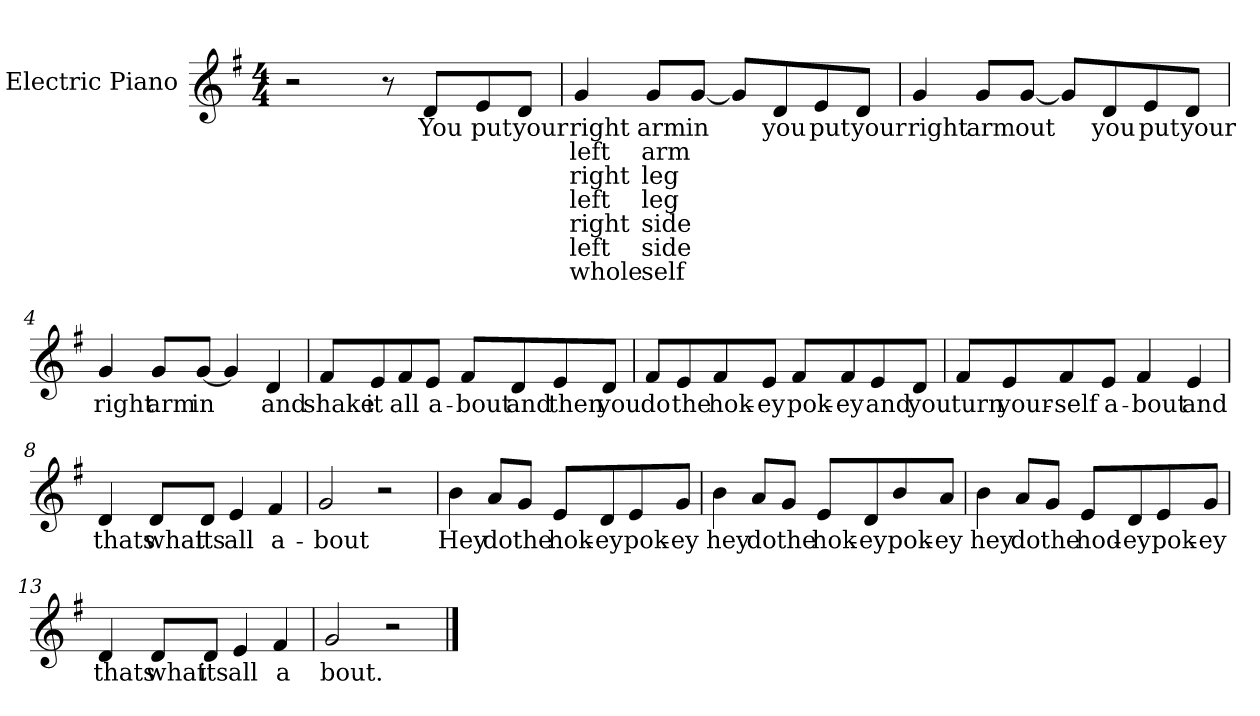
**kern	**text	**text	**text	**text	**text	**text	**text
*part1	*part1	*part1	*part1	*part1	*part1	*part1	*part1
*staff1	*staff1	*staff1	*staff1	*staff1	*staff1	*staff1	*staff1
*I"Electric Piano	*	*	*	*	*	*	*
*I'E.Pno	*	*	*	*	*	*	*
*clefG2	*	*	*	*	*	*	*
*k[f#]	*	*	*	*	*	*	*
*G:	*	*	*	*	*	*	*
*M4/4	*	*	*	*	*	*	*
=1	=1	=1	=1	=1	=1	=1	=1
2r	.	.	.	.	.	.	.
8r	.	.	.	.	.	.	.
8d/L	You	.	.	.	.	.	.
8e/	put	.	.	.	.	.	.
8d/J	your	.	.	.	.	.	.
=2	=2	=2	=2	=2	=2	=2	=2
4g/	right	left	right	left	right	left	whole
8g/L	arm	arm	leg	leg	side	side	self
[8g/J	in	.	.	.	.	.	.
8g/L]	.	.	.	.	.	.	.
8d/	you	.	.	.	.	.	.
8e/	put	.	.	.	.	.	.
8d/J	your	.	.	.	.	.	.
=3	=3	=3	=3	=3	=3	=3	=3
4g/	right	.	.	.	.	.	.
8g/L	arm	.	.	.	.	.	.
[8g/J	out	.	.	.	.	.	.
8g/L]	.	.	.	.	.	.	.
8d/	you	.	.	.	.	.	.
8e/	put	.	.	.	.	.	.
8d/J	your	.	.	.	.	.	.
=4	=4	=4	=4	=4	=4	=4	=4
4g/	right	.	.	.	.	.	.
8g/L	arm	.	.	.	.	.	.
[8g/J	in	.	.	.	.	.	.
4g/]	.	.	.	.	.	.	.
4d/	and	.	.	.	.	.	.
!!LO:LB:g=z
=5	=5	=5	=5	=5	=5	=5	=5
8f#/L	shake	.	.	.	.	.	.
8e/	it	.	.	.	.	.	.
8f#/	all	.	.	.	.	.	.
8e/J	a-	.	.	.	.	.	.
8f#/L	-bout	.	.	.	.	.	.
8d/	and	.	.	.	.	.	.
8e/	then	.	.	.	.	.	.
8d/J	you	.	.	.	.	.	.
=6	=6	=6	=6	=6	=6	=6	=6
8f#/L	do	.	.	.	.	.	.
8e/	the	.	.	.	.	.	.
8f#/	hok-	.	.	.	.	.	.
8e/J	-ey	.	.	.	.	.	.
8f#/L	pok-	.	.	.	.	.	.
8f#/	-ey	.	.	.	.	.	.
8e/	and	.	.	.	.	.	.
8d/J	you	.	.	.	.	.	.
=7	=7	=7	=7	=7	=7	=7	=7
8f#/L	turn	.	.	.	.	.	.
8e/	your-	.	.	.	.	.	.
8f#/	-self	.	.	.	.	.	.
8e/J	a-	.	.	.	.	.	.
4f#/	bout	.	.	.	.	.	.
4e/	and	.	.	.	.	.	.
=8	=8	=8	=8	=8	=8	=8	=8
4d/	thats	.	.	.	.	.	.
8d/L	what	.	.	.	.	.	.
8d/J	its	.	.	.	.	.	.
4e/	all	.	.	.	.	.	.
4f#/	a-	.	.	.	.	.	.
=9	=9	=9	=9	=9	=9	=9	=9
2g/	bout	.	.	.	.	.	.
2r	.	.	.	.	.	.	.
!!LO:LB:g=z
=10	=10	=10	=10	=10	=10	=10	=10
4b\	Hey	.	.	.	.	.	.
8a/L	do	.	.	.	.	.	.
8g/J	the	.	.	.	.	.	.
8e/L	hok-	.	.	.	.	.	.
8d/	-ey	.	.	.	.	.	.
8e/	pok-	.	.	.	.	.	.
8g/J	-ey	.	.	.	.	.	.
=11	=11	=11	=11	=11	=11	=11	=11
4b\	hey	.	.	.	.	.	.
8a/L	do	.	.	.	.	.	.
8g/J	the	.	.	.	.	.	.
8e/L	hok-	.	.	.	.	.	.
8d/	-ey	.	.	.	.	.	.
8b/	pok-	.	.	.	.	.	.
8a/J	-ey	.	.	.	.	.	.
=12	=12	=12	=12	=12	=12	=12	=12
4b\	hey	.	.	.	.	.	.
8a/L	do	.	.	.	.	.	.
8g/J	the	.	.	.	.	.	.
8e/L	hod-	.	.	.	.	.	.
8d/	-ey	.	.	.	.	.	.
8e/	pok-	.	.	.	.	.	.
8g/J	-ey	.	.	.	.	.	.
=13	=13	=13	=13	=13	=13	=13	=13
4d/	thats	.	.	.	.	.	.
8d/L	what	.	.	.	.	.	.
8d/J	its	.	.	.	.	.	.
4e/	all	.	.	.	.	.	.
4f#/	a	.	.	.	.	.	.
=14	=14	=14	=14	=14	=14	=14	=14
2g/	bout.	.	.	.	.	.	.
2r	.	.	.	.	.	.	.
==	==	==	==	==	==	==	==
*-	*-	*-	*-	*-	*-	*-	*-
